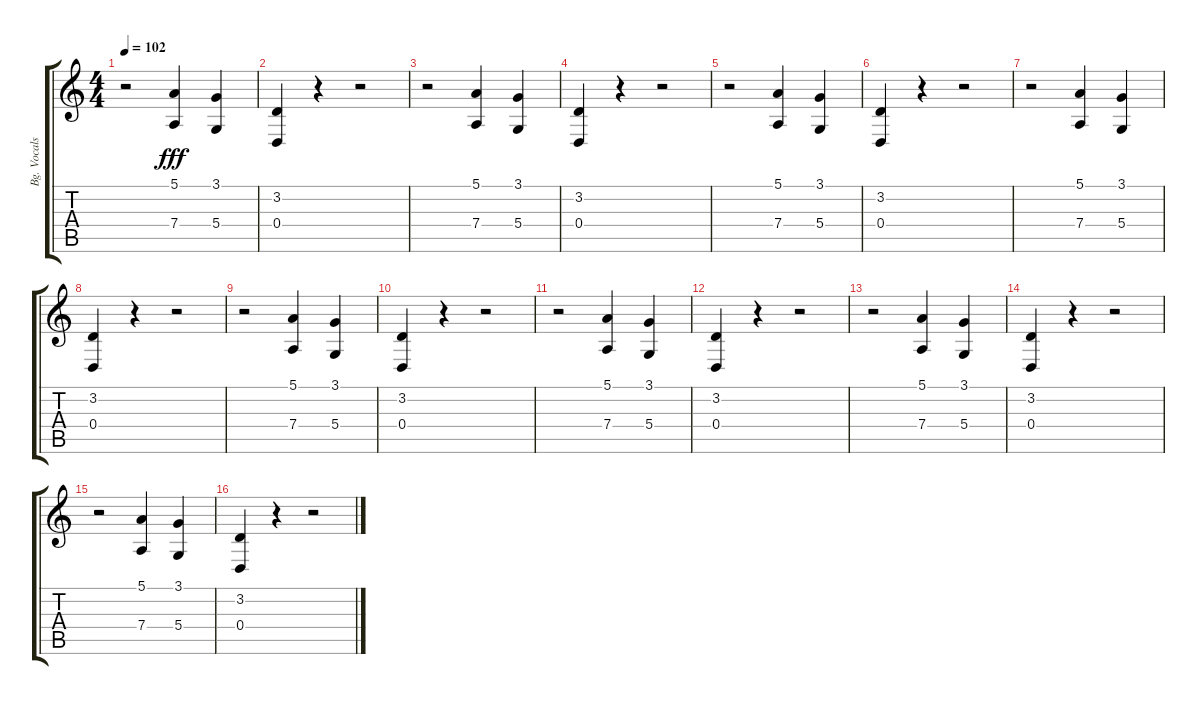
\track ("Bg. Vocals" "Bg. Vocals") {instrument choiraahs}
\staff {score tabs}
\tuning (E4 B3 G3 D3 A2 E2) {hide}
\ts (4 4)
\tempo 102
\clef g2
\ks c
r.2{dy fff} (5.1 7.4).4 (3.1 5.4).4 |
(3.2 0.4).4 r.4 r.2 |
r.2 (5.1 7.4).4 (3.1 5.4).4 |
(3.2 0.4).4 r.4 r.2 |
r.2 (5.1 7.4).4 (3.1 5.4).4 |
(3.2 0.4).4 r.4 r.2 |
r.2 (5.1 7.4).4 (3.1 5.4).4 |
(3.2 0.4).4 r.4 r.2 |
r.2 (5.1 7.4).4 (3.1 5.4).4 |
(3.2 0.4).4 r.4 r.2 |
r.2 (5.1 7.4).4 (3.1 5.4).4 |
(3.2 0.4).4 r.4 r.2 |
r.2 (5.1 7.4).4 (3.1 5.4).4 |
(3.2 0.4).4 r.4 r.2 |
r.2 (5.1 7.4).4 (3.1 5.4).4 |
(3.2 0.4).4 r.4 r.2
